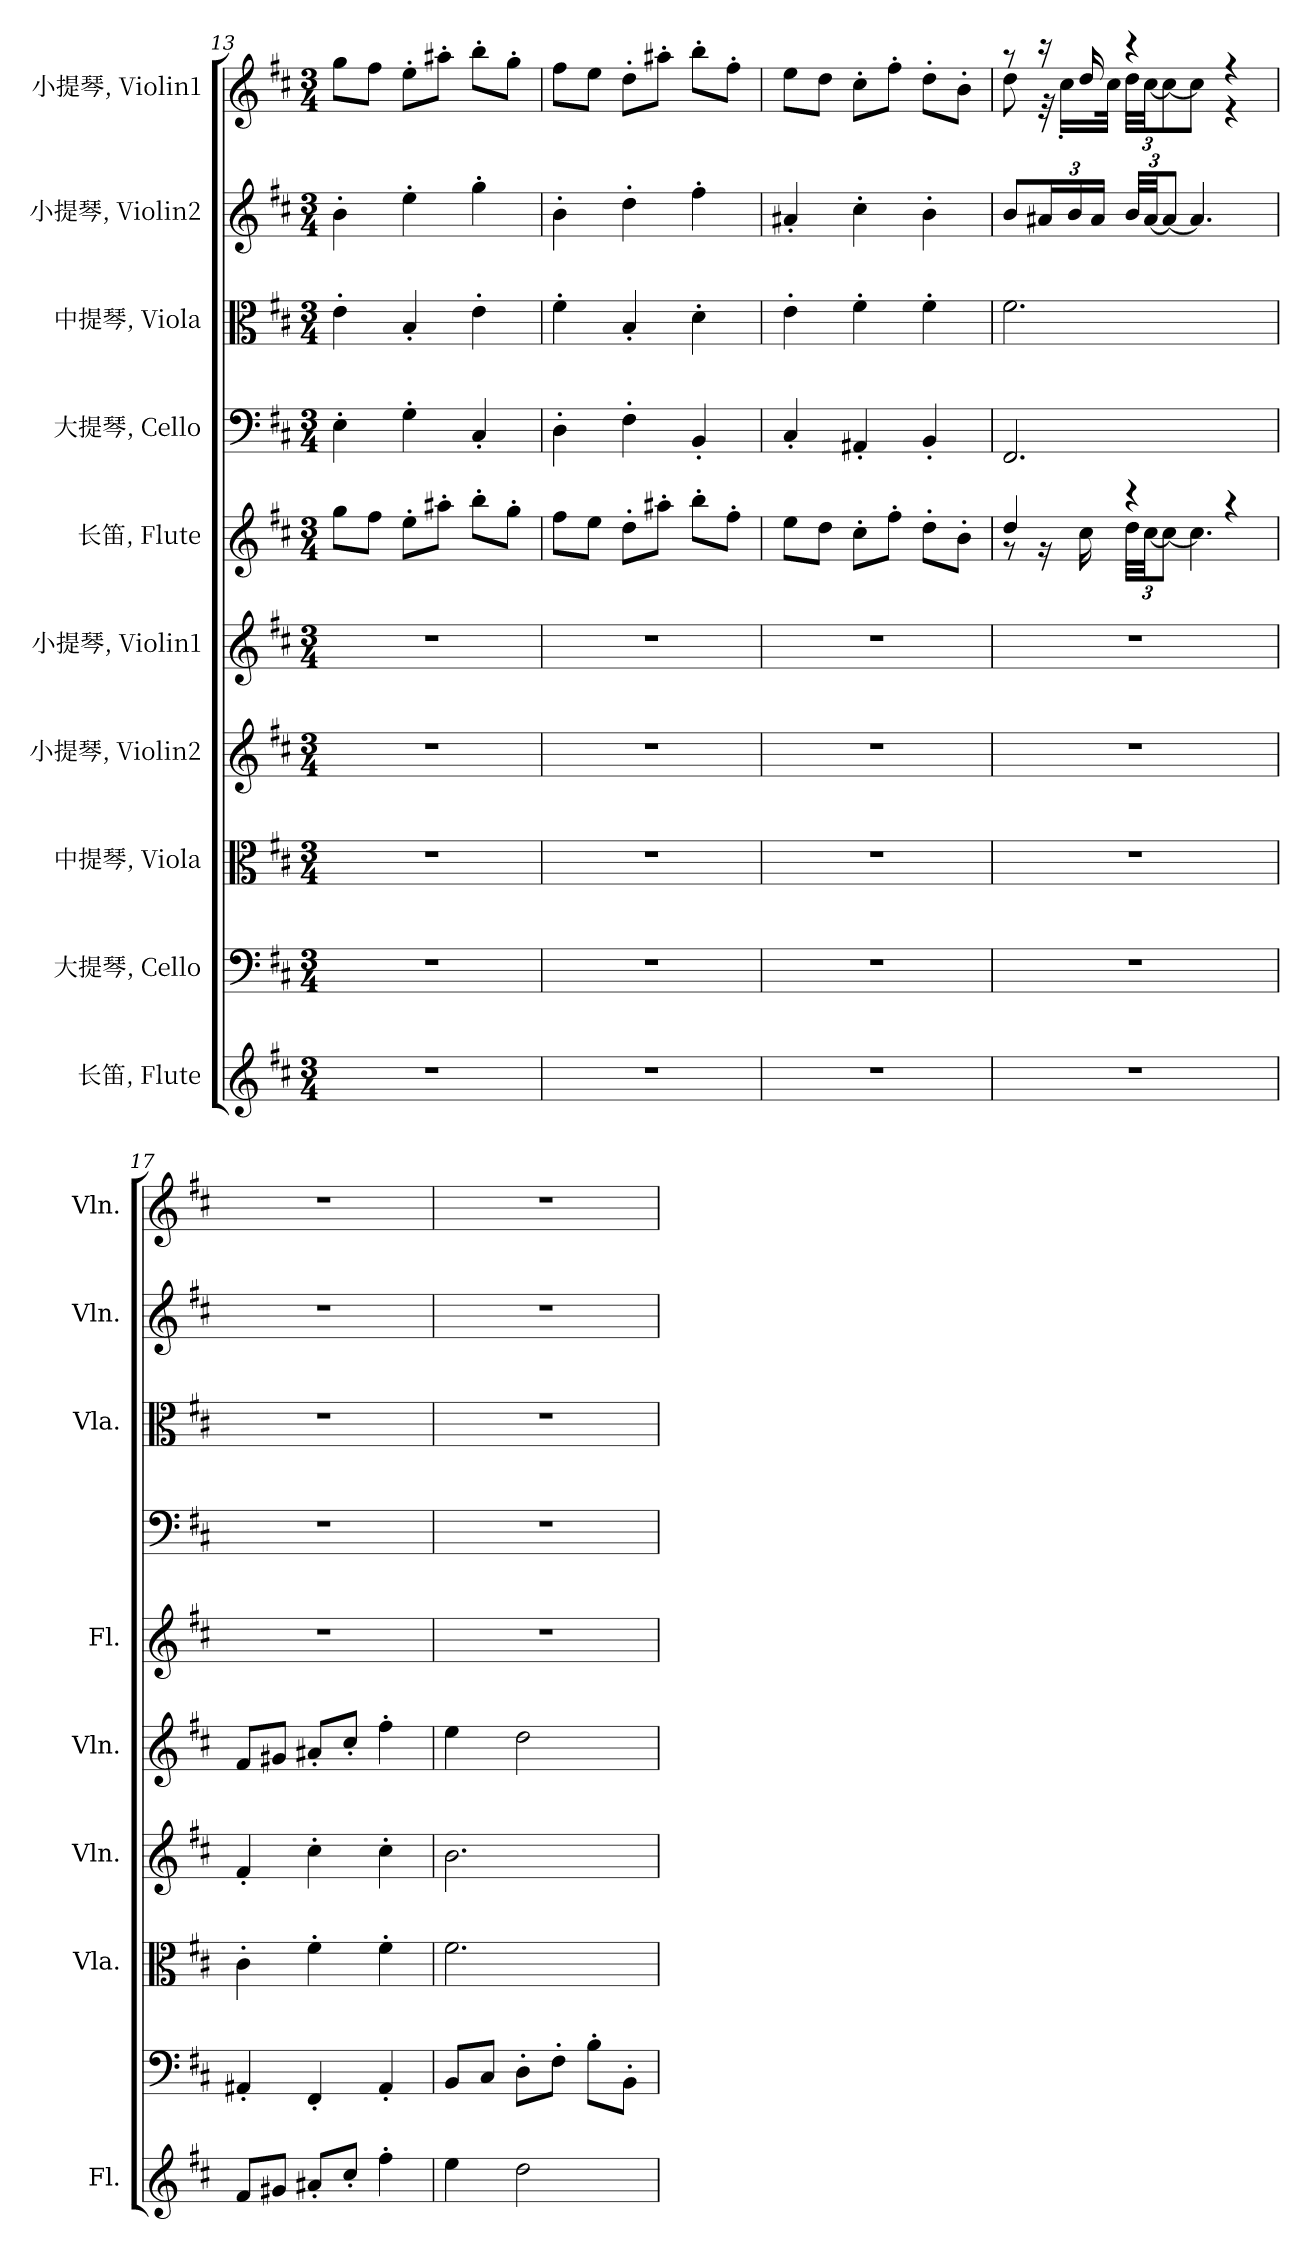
**kern	**kern	**kern	**kern	**kern	**kern	**kern	**kern	**kern	**kern
*part10	*part9	*part8	*part7	*part6	*part5	*part4	*part3	*part2	*part1
*staff10	*staff9	*staff8	*staff7	*staff6	*staff5	*staff4	*staff3	*staff2	*staff1
*I"长笛, Flute	*I"大提琴, Cello	*I"中提琴, Viola	*I"小提琴, Violin2	*I"小提琴, Violin1	*I"长笛, Flute	*I"大提琴, Cello	*I"中提琴, Viola	*I"小提琴, Violin2	*I"小提琴, Violin1
*I'Fl.	*	*I'Vla.	*I'Vln.	*I'Vln.	*I'Fl.	*	*I'Vla.	*I'Vln.	*I'Vln.
*clefG2	*clefF4	*clefC3	*clefG2	*clefG2	*clefG2	*clefF4	*clefC3	*clefG2	*clefG2
*k[f#c#]	*k[f#c#]	*k[f#c#]	*k[f#c#]	*k[f#c#]	*k[f#c#]	*k[f#c#]	*k[f#c#]	*k[f#c#]	*k[f#c#]
*M3/4	*M3/4	*M3/4	*M3/4	*M3/4	*M3/4	*M3/4	*M3/4	*M3/4	*M3/4
=13	=13	=13	=13	=13	=13	=13	=13	=13	=13
2.r	2.r	2.r	2.r	2.r	8gg\L	4E'\	4e'\	4b'\	8gg\L
.	.	.	.	.	8ff#\J	.	.	.	8ff#\J
.	.	.	.	.	8ee'\L	4G'\	4B'/	4ee'\	8ee'\L
.	.	.	.	.	8aa#X'\J	.	.	.	8aa#X'\J
.	.	.	.	.	8bb'\L	4C#'/	4e'\	4gg'\	8bb'\L
.	.	.	.	.	8gg'\J	.	.	.	8gg'\J
!!LO:PB:g=z
=14	=14	=14	=14	=14	=14	=14	=14	=14	=14
2.r	2.r	2.r	2.r	2.r	8ff#\L	4D'\	4f#'\	4b'\	8ff#\L
.	.	.	.	.	8ee\J	.	.	.	8ee\J
.	.	.	.	.	8dd'\L	4F#'\	4B'/	4dd'\	8dd'\L
.	.	.	.	.	8aa#X'\J	.	.	.	8aa#X'\J
.	.	.	.	.	8bb'\L	4BB'/	4d'\	4ff#'\	8bb'\L
.	.	.	.	.	8ff#'\J	.	.	.	8ff#'\J
=15	=15	=15	=15	=15	=15	=15	=15	=15	=15
2.r	2.r	2.r	2.r	2.r	8ee\L	4C#'/	4e'\	4a#X'/	8ee\L
.	.	.	.	.	8dd\J	.	.	.	8dd\J
.	.	.	.	.	8cc#'\L	4AA#X'/	4f#'\	4cc#'\	8cc#'\L
.	.	.	.	.	8ff#'\J	.	.	.	8ff#'\J
.	.	.	.	.	8dd'\L	4BB'/	4f#'\	4b'\	8dd'\L
.	.	.	.	.	8b'\J	.	.	.	8b'\J
=16	=16	=16	=16	=16	=16	=16	=16	=16	=16
*	*	*	*	*	*^	*	*	*	*^
2.r	2.r	2.r	2.r	2.r	4dd/	8r	2.FF#/	2.f#\	8b/L	8r	8dd\
*	*	*	*	*	*	*	*	*	*Xbrackettup	*	*
.	.	.	.	.	.	16r	.	.	24a#X/L	16r	32r
.	.	.	.	.	.	.	.	.	.	.	16cc#'\LL
.	.	.	.	.	.	.	.	.	24b/	.	.
.	.	.	.	.	.	16cc#\	.	.	.	16dd/	.
.	.	.	.	.	.	.	.	.	24a#/JJ	.	.
.	.	.	.	.	.	.	.	.	.	.	32cc#\JJk
*	*	*	*	*	*	*Xbrackettup	*	*	*	*	*Xbrackettup
.	.	.	.	.	4r	48dd\LLL	.	.	48b/LLL	4r	48dd\LLL
.	.	.	.	.	.	[48cc#\JJ	.	.	[48a#/JJ	.	[48cc#\JJ
.	.	.	.	.	.	12cc#\J_	.	.	12a#/J_	.	12cc#\_
.	.	.	.	.	.	4.cc#\]	.	.	4.a#/]	.	8cc#\J]
.	.	.	.	.	4r	.	.	.	.	4r	4r
*	*	*	*	*	*v	*v	*	*	*	*v	*v
=17	=17	=17	=17	=17	=17	=17	=17	=17	=17
8f#/L	4AA#X'/	4c#'\	4f#'/	8f#/L	2.r	2.r	2.r	2.r	2.r
8g#X/J	.	.	.	8g#X/J	.	.	.	.	.
8a#X'/L	4FF#'/	4f#'\	4cc#'\	8a#X'/L	.	.	.	.	.
8cc#'/J	.	.	.	8cc#'/J	.	.	.	.	.
4ff#'\	4AA#'/	4f#'\	4cc#'\	4ff#'\	.	.	.	.	.
=18	=18	=18	=18	=18	=18	=18	=18	=18	=18
4ee\	8BB/L	2.f#\	2.b\	4ee\	2.r	2.r	2.r	2.r	2.r
.	8C#/J	.	.	.	.	.	.	.	.
2dd\	8D'\L	.	.	2dd\	.	.	.	.	.
.	8F#'\J	.	.	.	.	.	.	.	.
.	8B'\L	.	.	.	.	.	.	.	.
.	8BB'\J	.	.	.	.	.	.	.	.
=	=	=	=	=	=	=	=	=	=
*-	*-	*-	*-	*-	*-	*-	*-	*-	*-
